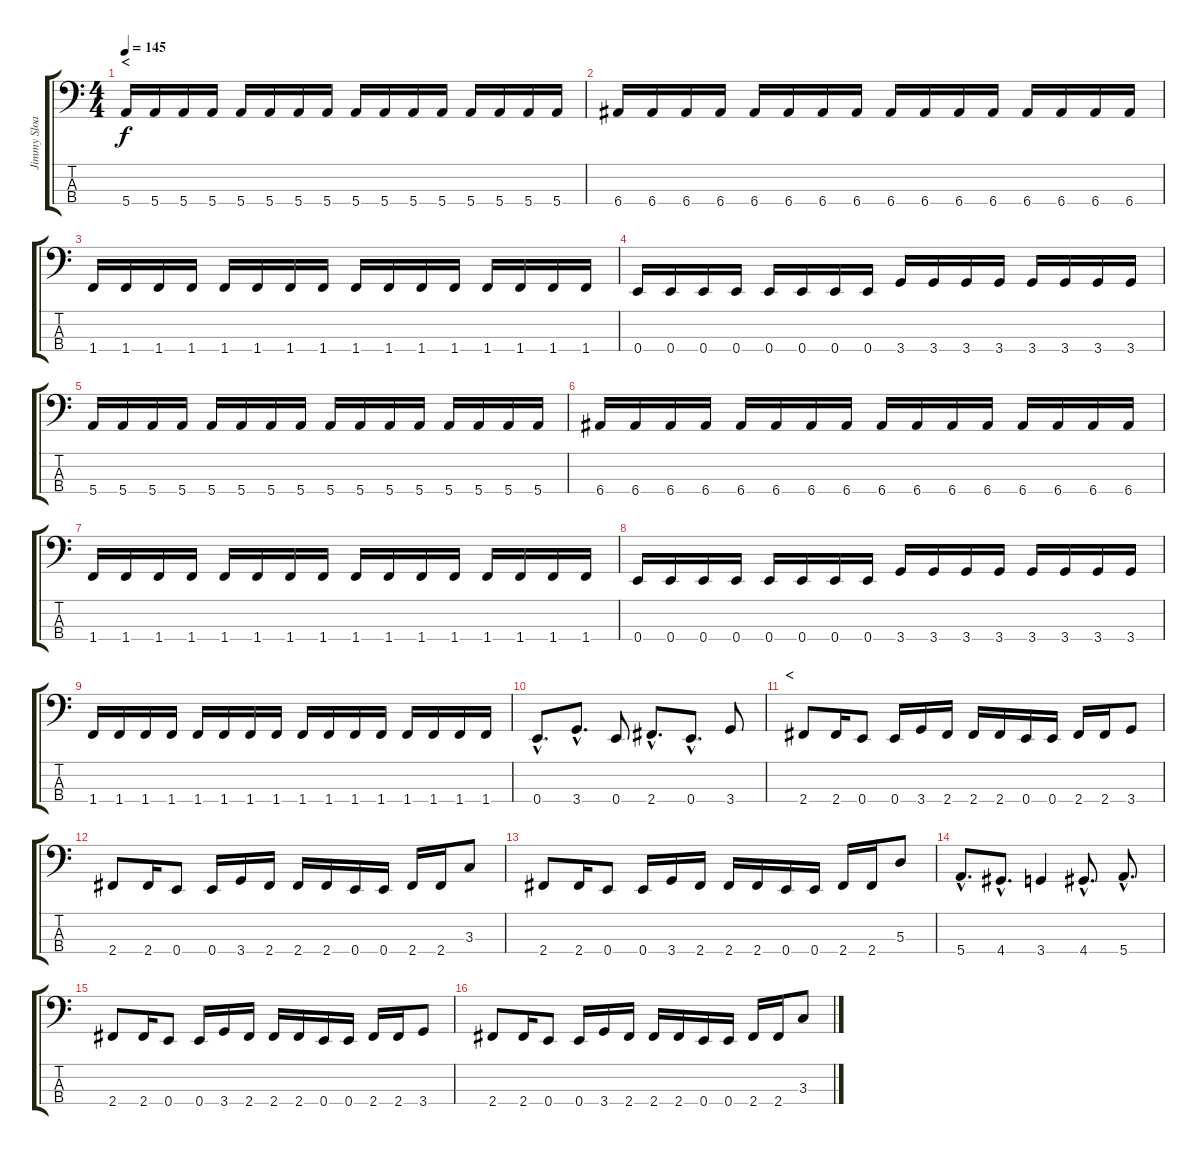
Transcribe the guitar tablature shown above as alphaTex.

\track ("Jimmy Sloas" "Jimmy Sloa") {instrument electricbasspick}
\staff {score tabs}
\tuning (G2 D2 A1 E1) {hide}
\ts (4 4)
\section ("" "<")
\tempo 145
\clef f4
\ks c
5.4.16{dy f} 5.4.16 5.4.16 5.4.16 5.4.16 5.4.16 5.4.16 5.4.16 5.4.16 5.4.16 5.4.16 5.4.16 5.4.16 5.4.16 5.4.16 5.4.16 |
6.4.16 6.4.16 6.4.16 6.4.16 6.4.16 6.4.16 6.4.16 6.4.16 6.4.16 6.4.16 6.4.16 6.4.16 6.4.16 6.4.16 6.4.16 6.4.16 |
1.4.16 1.4.16 1.4.16 1.4.16 1.4.16 1.4.16 1.4.16 1.4.16 1.4.16 1.4.16 1.4.16 1.4.16 1.4.16 1.4.16 1.4.16 1.4.16 |
0.4.16 0.4.16 0.4.16 0.4.16 0.4.16 0.4.16 0.4.16 0.4.16 3.4.16 3.4.16 3.4.16 3.4.16 3.4.16 3.4.16 3.4.16 3.4.16 |
5.4.16 5.4.16 5.4.16 5.4.16 5.4.16 5.4.16 5.4.16 5.4.16 5.4.16 5.4.16 5.4.16 5.4.16 5.4.16 5.4.16 5.4.16 5.4.16 |
6.4.16 6.4.16 6.4.16 6.4.16 6.4.16 6.4.16 6.4.16 6.4.16 6.4.16 6.4.16 6.4.16 6.4.16 6.4.16 6.4.16 6.4.16 6.4.16 |
1.4.16 1.4.16 1.4.16 1.4.16 1.4.16 1.4.16 1.4.16 1.4.16 1.4.16 1.4.16 1.4.16 1.4.16 1.4.16 1.4.16 1.4.16 1.4.16 |
0.4.16 0.4.16 0.4.16 0.4.16 0.4.16 0.4.16 0.4.16 0.4.16 3.4.16 3.4.16 3.4.16 3.4.16 3.4.16 3.4.16 3.4.16 3.4.16 |
1.4.16 1.4.16 1.4.16 1.4.16 1.4.16 1.4.16 1.4.16 1.4.16 1.4.16 1.4.16 1.4.16 1.4.16 1.4.16 1.4.16 1.4.16 1.4.16 |
0.4{hac}.8{d} 3.4{hac}.8{d} 0.4.8 2.4{hac}.8{d} 0.4{hac}.8{d} 3.4.8 |
\section ("" "<")
2.4.8 2.4.16 0.4.8 0.4.16 3.4.16 2.4.16 2.4.16 2.4.16 0.4.16 0.4.16 2.4.16 2.4.16 3.4.8 |
2.4.8 2.4.16 0.4.8 0.4.16 3.4.16 2.4.16 2.4.16 2.4.16 0.4.16 0.4.16 2.4.16 2.4.16 3.3.8 |
2.4.8 2.4.16 0.4.8 0.4.16 3.4.16 2.4.16 2.4.16 2.4.16 0.4.16 0.4.16 2.4.16 2.4.16 5.3.8 |
5.4{hac}.8{d} 4.4{hac}.8{d} 3.4.4 4.4{hac}.8{d} 5.4{hac}.8{d} |
2.4.8 2.4.16 0.4.8 0.4.16 3.4.16 2.4.16 2.4.16 2.4.16 0.4.16 0.4.16 2.4.16 2.4.16 3.4.8 |
2.4.8 2.4.16 0.4.8 0.4.16 3.4.16 2.4.16 2.4.16 2.4.16 0.4.16 0.4.16 2.4.16 2.4.16 3.3.8
